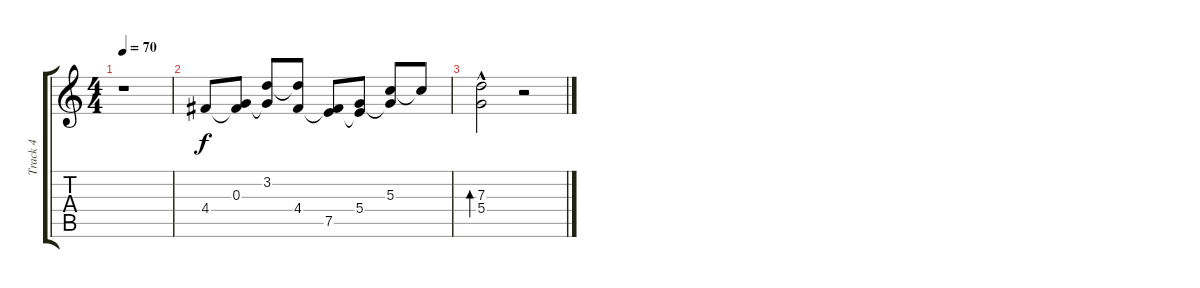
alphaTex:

\track ("Track 4" "Track 4") {instrument electricguitarjazz}
\staff {score tabs}
\tuning (E4 B3 G3 D3 A2 E2) {hide}
\ts (4 4)
\tempo 70
\clef g2
\ks c
r.1{dy f} |
4.4.8 (0.3 4.4{t}).8 (3.2 0.3{t}).8 (3.2{t} 4.4).8 (4.4{t} 7.5).8 (5.4 7.5{t}).8 (5.3 5.4{t}).8 5.3{t}.8 |
(7.3{hac} 5.4).2{bd 480} r.2
